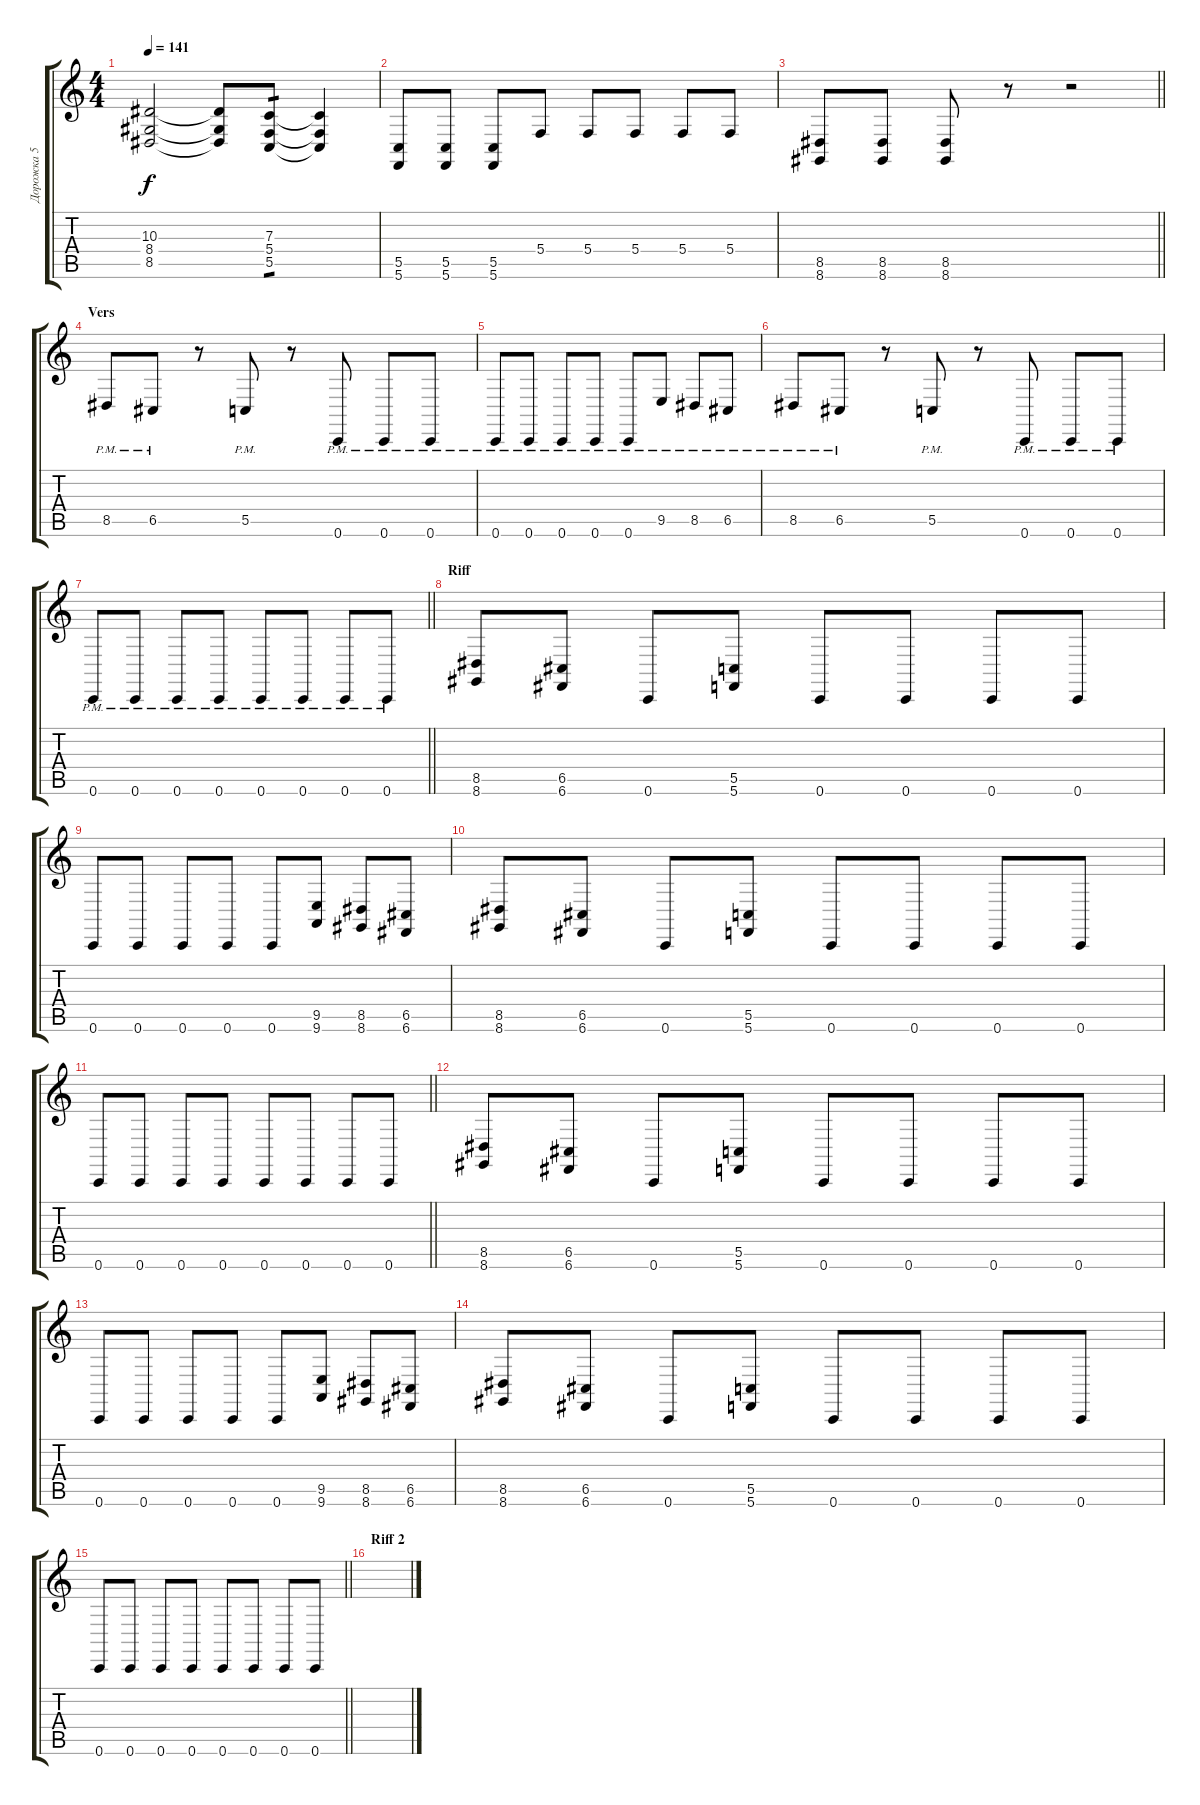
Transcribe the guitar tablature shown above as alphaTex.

\track ("Дорожка 5" "Дорожка 5") {instrument lead2sawtooth}
\staff {score tabs}
\tuning (D4 A3 F3 C3 G2 C2) {hide}
\ts (4 4)
\tempo 141
\clef g2
\ks c
(10.3{t} 8.4{t} 8.5{t}).2{dy f} (10.3{t} 8.4{t} 8.5{t}).8 (7.3 5.4 5.5).8{tp 1} (7.3{t} 5.4{t} 5.5{t}).4 |
(5.5 5.6).8 (5.5 5.6).8 (5.5 5.6).8 5.4.8 5.4.8 5.4.8 5.4.8 5.4.8 |
\barLineRight lightlight
(8.5 8.6).8 (8.5 8.6).8 (8.5 8.6).8 r.8 r.2 |
\section ("" "Vers")
8.5{pm}.8 6.5{pm}.8 r.8 5.5{pm}.8 r.8 0.6{pm}.8 0.6{pm}.8 0.6{pm}.8 |
0.6{pm}.8 0.6{pm}.8 0.6{pm}.8 0.6{pm}.8 0.6{pm}.8 9.5{pm}.8 8.5{pm}.8 6.5{pm}.8 |
8.5{pm}.8 6.5{pm}.8 r.8 5.5{pm}.8 r.8 0.6{pm}.8 0.6{pm}.8 0.6{pm}.8 |
\barLineRight lightlight
0.6{pm}.8 0.6{pm}.8 0.6{pm}.8 0.6{pm}.8 0.6{pm}.8 0.6{pm}.8 0.6{pm}.8 0.6{pm}.8 |
\section ("" "Riff")
(8.5 8.6).8 (6.5 6.6).8 0.6.8 (5.5 5.6).8 0.6.8 0.6.8 0.6.8 0.6.8 |
0.6.8 0.6.8 0.6.8 0.6.8 0.6.8 (9.5 9.6).8 (8.5 8.6).8 (6.5 6.6).8 |
(8.5 8.6).8 (6.5 6.6).8 0.6.8 (5.5 5.6).8 0.6.8 0.6.8 0.6.8 0.6.8 |
\barLineRight lightlight
0.6.8 0.6.8 0.6.8 0.6.8 0.6.8 0.6.8 0.6.8 0.6.8 |
(8.5 8.6).8 (6.5 6.6).8 0.6.8 (5.5 5.6).8 0.6.8 0.6.8 0.6.8 0.6.8 |
0.6.8 0.6.8 0.6.8 0.6.8 0.6.8 (9.5 9.6).8 (8.5 8.6).8 (6.5 6.6).8 |
(8.5 8.6).8 (6.5 6.6).8 0.6.8 (5.5 5.6).8 0.6.8 0.6.8 0.6.8 0.6.8 |
\barLineRight lightlight
0.6.8 0.6.8 0.6.8 0.6.8 0.6.8 0.6.8 0.6.8 0.6.8 |
\section ("" "Riff 2")
